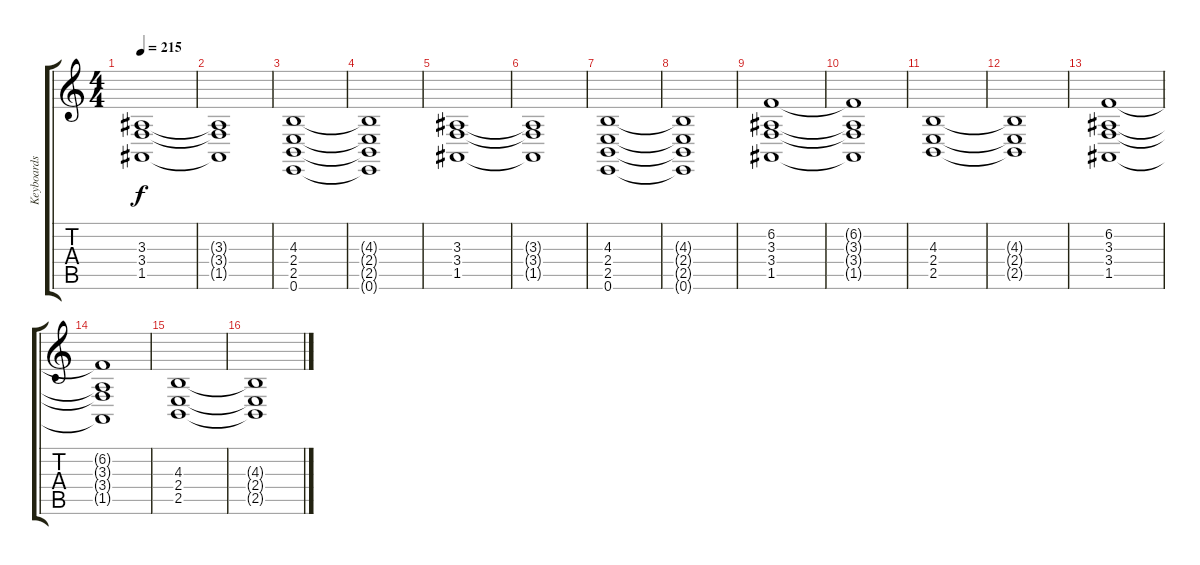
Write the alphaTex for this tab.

\track ("Keyboards 1 (Stian)" "Keyboards ") {instrument choiraahs}
\staff {score tabs}
\tuning (E4 B3 G3 D3 A2 E2) {hide}
\ts (4 4)
\tempo 215
\clef g2
\ks c
(3.3 3.4 1.5).1{dy f instrument choiraahs} |
(3.3{t} 3.4{t} 1.5{t}).1 |
(4.3 2.4 2.5 0.6).1 |
(4.3{t} 2.4{t} 2.5{t} 0.6{t}).1 |
(3.3 3.4 1.5).1 |
(3.3{t} 3.4{t} 1.5{t}).1 |
(4.3 2.4 2.5 0.6).1 |
(4.3{t} 2.4{t} 2.5{t} 0.6{t}).1 |
(6.2 3.3 3.4 1.5).1 |
(6.2{t} 3.3{t} 3.4{t} 1.5{t}).1 |
(4.3 2.4 2.5).1 |
(4.3{t} 2.4{t} 2.5{t}).1 |
(6.2 3.3 3.4 1.5).1 |
(6.2{t} 3.3{t} 3.4{t} 1.5{t}).1 |
(4.3 2.4 2.5).1 |
(4.3{t} 2.4{t} 2.5{t}).1
